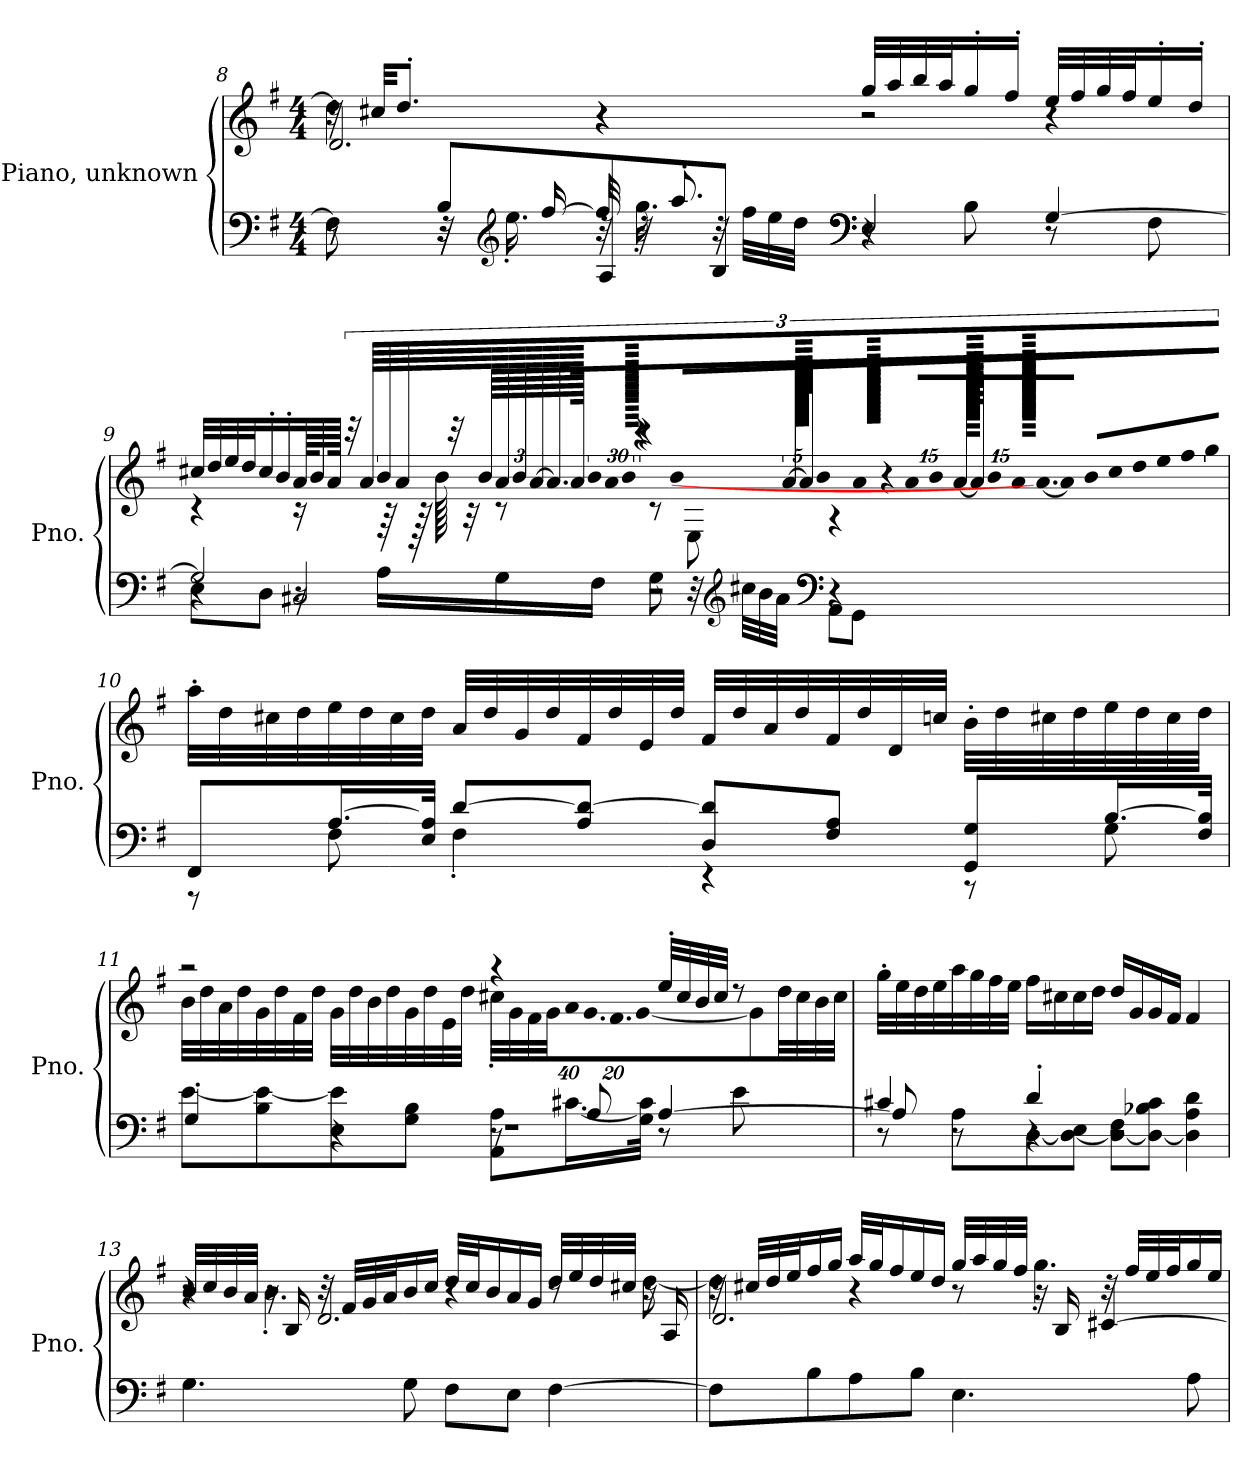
**kern	**kern
*part1	*part1
*staff2	*staff1
*I"Piano, unknown	*
*I'Pno.	*
!!LO:LB:g=z
*clefF4	*clefG2
*k[f#]	*k[f#]
*M4/4	*M4/4
=8	=8
*^	*^
*	*^	*	*^
8r	8F#\]	8r	32r	4dd\]	2.d/
.	.	.	32cc#X/KKL	.	.
.	.	.	8.dd'/J	.	.
16r	32r	8B/L	.	.	.
*clefG2	*	*	*	*	*
.	16.ee'\	.	.	.	.
[16ff#/	.	.	.	.	.
32ff#/]	32r	8A/	4r	4r	.
32r	16.gg'\	.	.	.	.
8.aa'/	.	.	.	.	.
.	32r	8B/J	.	.	.
.	32ff#\LLL	.	.	.	.
.	32ee\	.	.	.	.
.	32dd\JJJ	.	.	.	.
*clefF4	*	*	*	*	*
4r	8r	2E/	32gg/LLL	2r	.
.	.	.	32aa/	.	.
.	.	.	32bb/	.	.
.	.	.	32aa/J	.	.
.	8B\	.	16gg'/	.	.
.	.	.	16ff#'/JJ	.	.
[4G/	8r	.	32ee/LLL	.	4r
.	.	.	32ff#/	.	.
.	.	.	32gg/	.	.
.	.	.	32ff#/J	.	.
.	8F#\	.	16ee'/	.	.
.	.	.	16dd'/JJ	.	.
*	*	*	*	*v	*v
!!LO:LB:g=z
=9	=9	=9	=9	=9
2G/]	8E\L	4r	32cc#X/LLL	4r
.	.	.	32dd/	.
.	.	.	32ee/	.
.	.	.	32dd/J	.
.	8D\J	.	16cc#'/	.
.	.	.	16b'/	.
.	16r	2C#X/	128a/KLL	16r
.	.	.	64b/	.
.	.	.	128a/JJJJk	.
.	.	.	48r	.
.	.	.	96a/LLLL	.
.	16A\LL	.	80b/	64r
.	.	.	80a/JJJJ	.
.	.	.	.	128r
.	.	.	.	128b\
.	.	.	40r	.
.	.	.	.	32r
.	.	.	80b/LLLL	.
*	*	*	*Xbrackettup	*
.	16G\	.	96a/	8r
.	.	.	96b/	.
.	.	.	[96a/	.
.	.	.	64.a/]	.
.	.	.	128a/L	.
*	*	*	*brackettup	*
!	!	!	!LO:N:vis=256	!
.	16F#\JJ	.	1920%17b/	.
!	!	!	!LO:N:vis=256	!
.	.	.	1920%17a/	.
!	!	!	!LO:N:vis=256	!
.	.	.	1920%17b/JJJJJ	.
!	!	!	!LO:N:vis=128	!
.	.	.	1920%17r	.
.	.	.	1920ryy	.
!	!	!	!LO:N:vis=64	!
.	.	.	960%17r	.
!	!	!	!LO:N:vis=256	!
.	.	.	1920%17b/LLLLL	.
2r	8G\	.	[1920a/	8r
.	.	.	120a/]	.
!	!	!	!LO:N:vis=256	!
.	.	.	1920%17b/J	.
!	!	!	!LO:N:vis=64	!
.	.	.	960%17a/JJJJ	.
.	.	.	1920ryy	.
!	!	!	!LO:N:vis=64	!
.	.	.	960%17r	.
!	!	!	!LO:N:vis=256	!
.	.	.	1920%17a/LLLLL	.
*	*	*	*Xbrackettup	*
!	!	!	!LO:N:vis=256	!
.	.	.	1920%17b/	.
.	.	.	[1920a/	.
.	.	.	120a/]	.
!	!	!	!LO:N:vis=256	!
.	.	.	1920%17b/	.
!	!	!	!LO:N:vis=256	!
.	.	.	[1920%17a/J	.
.	.	.	1920ryy	.
!	!	!	!LO:N:vis=64.	!
.	.	.	640%17a/JJJ_	.
.	32r	.	8a/J]	8E\
*clefG2	*	*	*	*
.	32cc#X\LLL	.	.	.
.	32b\	.	.	.
.	32a\JJJ	.	.	.
*clefF4	*	*	*	*
.	8AA\L	4r	32b/LLL	4r
.	.	.	32cc#/	.
.	.	.	32dd/	.
.	.	.	32ee/J	.
.	8GG\J	.	16ff#/	.
.	.	.	16gg/JJ	.
*	*v	*v	*	*
*	*	*v	*v
!!LO:LB:g=z
=10	=10	=10
8FF#/L	8r	32aa'\LLL
.	.	32dd\
.	.	32cc#X\
.	.	32dd\
[16.A/L	8F#\	32ee\
.	.	32dd\
.	.	32cc#\
32E/ 32A/]JJk	.	32dd\JJJ
[8d/L	4F#'\	32a/LLL
.	.	32dd/
.	.	32g/
.	.	32dd/
8A/ 8d/_J	.	32f#/
.	.	32dd/
.	.	32e/
.	.	32dd/JJJ
8D/ 8d/]L	4r	32f#/LLL
.	.	32dd/
.	.	32a/
.	.	32dd/
8F#/ 8A/J	.	32f#/
.	.	32dd/
.	.	32d/
.	.	32ccn/JJJ
8GG/ 8G/L	8r	32b'\LLL
.	.	32dd\
.	.	32cc#X\
.	.	32dd\
[16.B/L	8G\	32ee\
.	.	32dd\
.	.	32cc#\
32F#/ 32B/]JJk	.	32dd\JJJ
!!LO:LB:g=z
=11	=11	=11
*	*^	*^
1r	[8e\L	4G'/	2r	32b\LLL
.	.	.	.	32dd\
.	.	.	.	32a\
.	.	.	.	32dd\
.	8B\ 8e\_	.	.	32g\
.	.	.	.	32dd\
.	.	.	.	32f#\
.	.	.	.	32dd\JJJ
.	8E\ 8e\]	4r	.	32g\LLL
.	.	.	.	32dd\
.	.	.	.	32b\
.	.	.	.	32dd\
.	8G\ 8B\J	.	.	32g\
.	.	.	.	32dd\
.	.	.	.	32e\
.	.	.	.	32dd\JJJ
.	8AA\ 8A\L	8r	4r	32cc#X'\LLL
.	.	.	.	32g\
.	.	.	.	32f#\
.	.	.	.	32g\
!	!	!	!	!LO:N:vis=32
.	[16.c#X\L	8A/	.	640%23a\
!	!	!	!	!LO:N:vis=64.
.	.	.	.	640%17g\L
!	!	!	!	!LO:N:vis=64.
.	.	.	.	640%17f#\J
!	!	!	!	!LO:N:vis=32
.	.	.	.	[640%23g\JJ
.	32G\ 32c#\]JJk	.	.	.
.	8r	[4A/	32ee'/LLL	8g\]
.	.	.	32cc#/	.
.	.	.	32b/	.
.	.	.	32cc#/JJJ	.
.	8e\	.	8r	32dd\LL
.	.	.	.	32cc#\
.	.	.	.	32b\
.	.	.	.	32cc#\JJJ
*	*	*	*v	*v
!!LO:LB:g=z
=12	=12	=12	=12
4c#X/	8r	8A/]	32gg'\LLL
.	.	.	32ee\
.	.	.	32dd\
.	.	.	32ee\
.	8A\L	8r	32aa\
.	.	.	32gg\
.	.	.	32ff#\
.	.	.	32ee\JJJ
4d'/	[8D\	4r	16ff#\LL
.	.	.	16cc#X\
.	8D\_ 8E\J	.	16cc#\
.	.	.	16dd\JJ
2r	8D\_ 8F#\L	2r	16dd/LL
.	.	.	16g/
.	8D\_ 8B-X\ 8c#\J	.	16g/
.	.	.	16f#/JJ
.	4D\] 4A\ 4d\	.	4f#/
*v	*v	*v	*
=13	=13
*	*^
*	*	*^
4.G\	32b/LLL	8r	4r
.	32cc/	.	.
.	32b/	.	.
.	32a/JJJ	.	.
.	16r	4.b'\	.
.	16B/	.	.
.	32r	.	2.d/
.	32f#/LLL	.	.
.	32g/	.	.
.	32a/J	.	.
8G\	16b/	.	.
.	16cc/JJ	.	.
8F#\L	32dd/LLL	4r	.
.	32cc/J	.	.
.	16b/	.	.
8E\J	16a/	.	.
.	16g/JJ	.	.
[4F#\	32dd/LLL	8r	.
.	32ee/	.	.
.	32dd/	.	.
.	32cc#X/JJJ	.	.
.	16r	[8dd\	.
.	16A/	.	.
!!LO:PB:g=z	!!	!!
=14	=14	=14	=14
8F#\L]	32r	4dd\]	2.d/
.	32cc#X/LLL	.	.
.	32dd/	.	.
.	32ee/J	.	.
8B\	16ff#/	.	.
.	16gg/JJ	.	.
8A\	32aa/LLL	4r	.
.	32gg/J	.	.
.	16ff#/	.	.
8B\J	16ee/	.	.
.	16dd/JJ	.	.
4.E\	32gg/LLL	8r	.
.	32aa/	.	.
.	32gg/	.	.
.	32ff#/JJJ	.	.
.	16r	4.gg'\	.
.	16B/	.	.
.	32r	.	[4c#X/
.	32ff#/LLL	.	.
.	32ee/	.	.
.	32ff#/J	.	.
8A\	16gg/	.	.
.	16ee/JJ	.	.
*	*v	*v	*v
=	=
*-	*-
